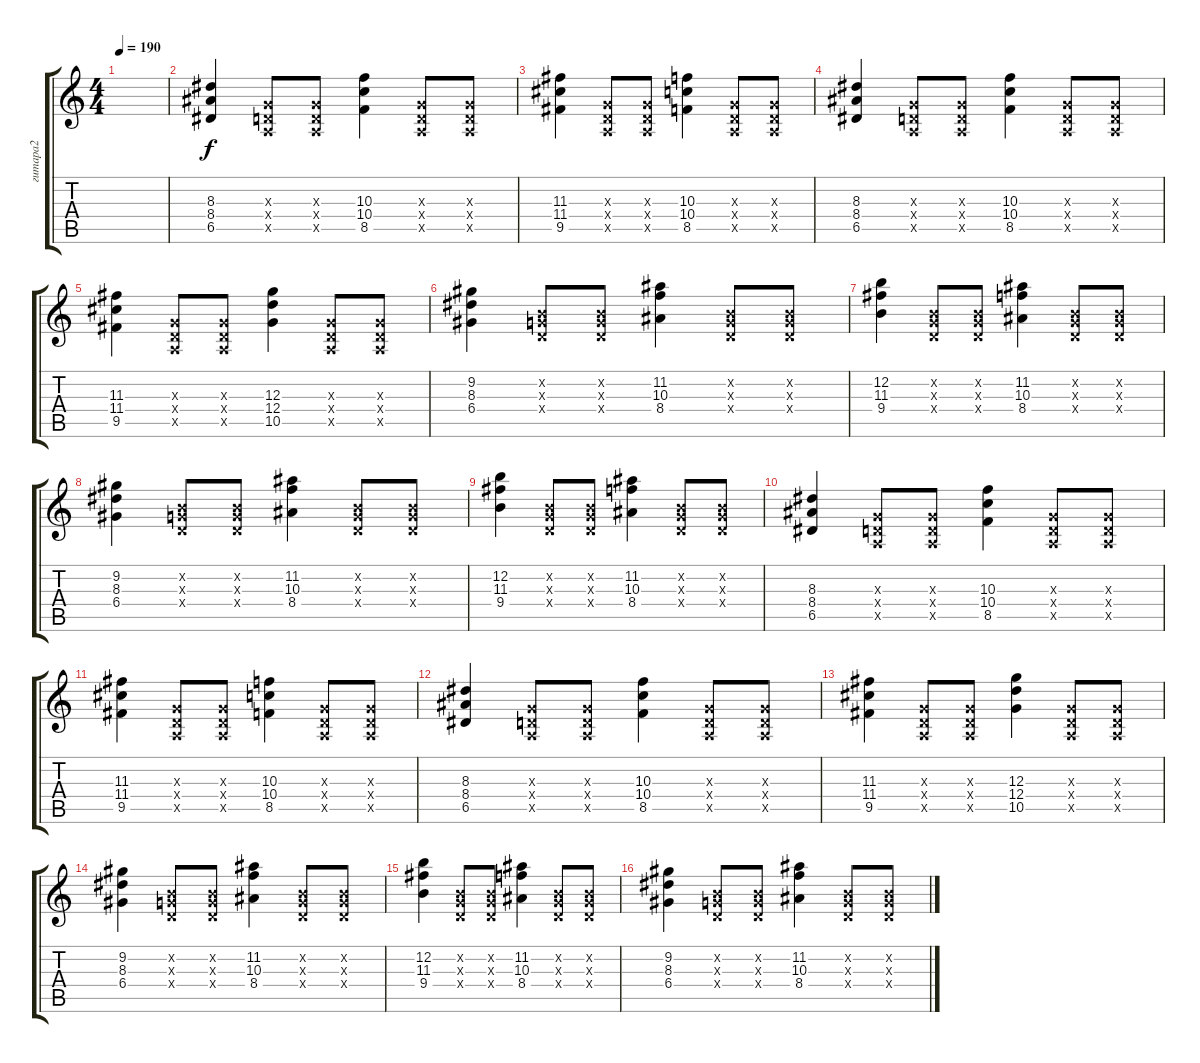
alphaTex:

\track ("гитара2" "гитара2") {instrument electricguitarclean}
\staff {score tabs}
\tuning (E4 B3 G3 D3 A2 D2) {hide}
\ts (4 4)
\tempo 190
\clef g2
\ks c
|
(8.3 8.4 6.5).4 (0.3{x} 0.4{x} 0.5{x}).8 (0.3{x} 0.4{x} 0.5{x}).8 (10.3 10.4 8.5).4 (0.3{x} 0.4{x} 0.5{x}).8 (0.3{x} 0.4{x} 0.5{x}).8 |
(11.3 11.4 9.5).4 (0.3{x} 0.4{x} 0.5{x}).8 (0.3{x} 0.4{x} 0.5{x}).8 (10.3 10.4 8.5).4 (0.3{x} 0.4{x} 0.5{x}).8 (0.3{x} 0.4{x} 0.5{x}).8 |
(8.3 8.4 6.5).4 (0.3{x} 0.4{x} 0.5{x}).8 (0.3{x} 0.4{x} 0.5{x}).8 (10.3 10.4 8.5).4 (0.3{x} 0.4{x} 0.5{x}).8 (0.3{x} 0.4{x} 0.5{x}).8 |
(11.3 11.4 9.5).4 (0.3{x} 0.4{x} 0.5{x}).8 (0.3{x} 0.4{x} 0.5{x}).8 (12.3 12.4 10.5).4 (0.3{x} 0.4{x} 0.5{x}).8 (0.3{x} 0.4{x} 0.5{x}).8 |
(9.2 8.3 6.4).4 (0.2{x} 0.3{x} 0.4{x}).8 (0.2{x} 0.3{x} 0.4{x}).8 (11.2 10.3 8.4).4 (0.2{x} 0.3{x} 0.4{x}).8 (0.2{x} 0.3{x} 0.4{x}).8 |
(12.2 11.3 9.4).4 (0.2{x} 0.3{x} 0.4{x}).8 (0.2{x} 0.3{x} 0.4{x}).8 (11.2 10.3 8.4).4 (0.2{x} 0.3{x} 0.4{x}).8 (0.2{x} 0.3{x} 0.4{x}).8 |
(9.2 8.3 6.4).4 (0.2{x} 0.3{x} 0.4{x}).8 (0.2{x} 0.3{x} 0.4{x}).8 (11.2 10.3 8.4).4 (0.2{x} 0.3{x} 0.4{x}).8 (0.2{x} 0.3{x} 0.4{x}).8 |
(12.2 11.3 9.4).4 (0.2{x} 0.3{x} 0.4{x}).8 (0.2{x} 0.3{x} 0.4{x}).8 (11.2 10.3 8.4).4 (0.2{x} 0.3{x} 0.4{x}).8 (0.2{x} 0.3{x} 0.4{x}).8 |
(8.3 8.4 6.5).4 (0.3{x} 0.4{x} 0.5{x}).8 (0.3{x} 0.4{x} 0.5{x}).8 (10.3 10.4 8.5).4 (0.3{x} 0.4{x} 0.5{x}).8 (0.3{x} 0.4{x} 0.5{x}).8 |
(11.3 11.4 9.5).4 (0.3{x} 0.4{x} 0.5{x}).8 (0.3{x} 0.4{x} 0.5{x}).8 (10.3 10.4 8.5).4 (0.3{x} 0.4{x} 0.5{x}).8 (0.3{x} 0.4{x} 0.5{x}).8 |
(8.3 8.4 6.5).4 (0.3{x} 0.4{x} 0.5{x}).8 (0.3{x} 0.4{x} 0.5{x}).8 (10.3 10.4 8.5).4 (0.3{x} 0.4{x} 0.5{x}).8 (0.3{x} 0.4{x} 0.5{x}).8 |
(11.3 11.4 9.5).4 (0.3{x} 0.4{x} 0.5{x}).8 (0.3{x} 0.4{x} 0.5{x}).8 (12.3 12.4 10.5).4 (0.3{x} 0.4{x} 0.5{x}).8 (0.3{x} 0.4{x} 0.5{x}).8 |
(9.2 8.3 6.4).4 (0.2{x} 0.3{x} 0.4{x}).8 (0.2{x} 0.3{x} 0.4{x}).8 (11.2 10.3 8.4).4 (0.2{x} 0.3{x} 0.4{x}).8 (0.2{x} 0.3{x} 0.4{x}).8 |
(12.2 11.3 9.4).4 (0.2{x} 0.3{x} 0.4{x}).8 (0.2{x} 0.3{x} 0.4{x}).8 (11.2 10.3 8.4).4 (0.2{x} 0.3{x} 0.4{x}).8 (0.2{x} 0.3{x} 0.4{x}).8 |
(9.2 8.3 6.4).4 (0.2{x} 0.3{x} 0.4{x}).8 (0.2{x} 0.3{x} 0.4{x}).8 (11.2 10.3 8.4).4 (0.2{x} 0.3{x} 0.4{x}).8 (0.2{x} 0.3{x} 0.4{x}).8
